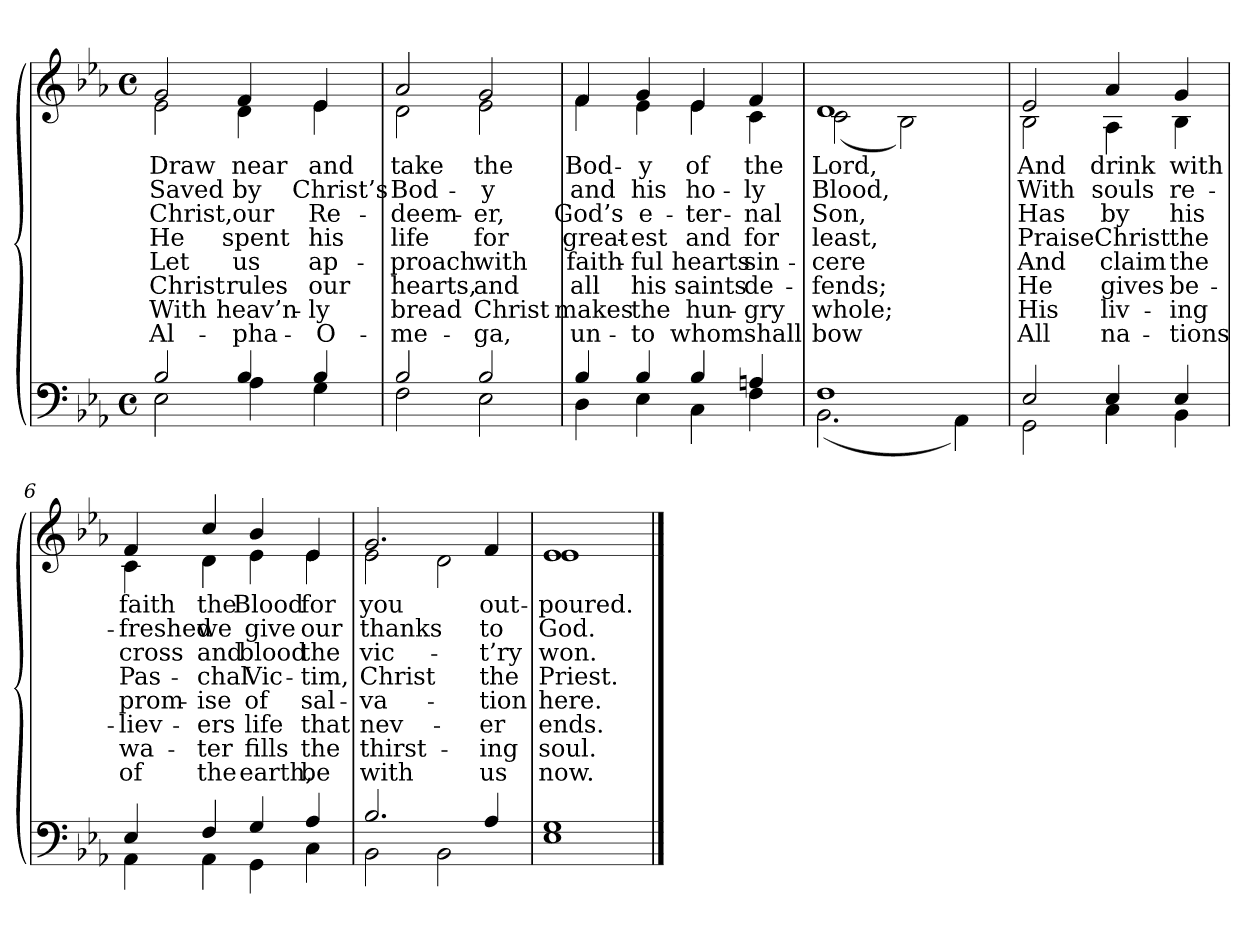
**kern	**kern	**text	**text	**text	**text	**text	**text	**text	**text
*part2	*part1	*part1	*part1	*part1	*part1	*part1	*part1	*part1	*part1
*staff2	*staff1	*staff1	*staff1	*staff1	*staff1	*staff1	*staff1	*staff1	*staff1
*clefF4	*clefG2	*	*	*	*	*	*	*	*
*k[b-e-a-]	*k[b-e-a-]	*	*	*	*	*	*	*	*
*M4/4	*M4/4	*	*	*	*	*	*	*	*
*met(c)	*met(c)	*	*	*	*	*	*	*	*
=1	=1	=1	=1	=1	=1	=1	=1	=1	=1
*^	*	*	*	*	*	*	*	*	*
!	!	!LO:TX:b:i:t=Verse	!	!	!	!	!	!	!	!
!	!	!	!LO:LY:b	!LO:LY:b	!LO:LY:b	!LO:LY:b	!LO:LY:b	!LO:LY:b	!LO:LY:b	!LO:LY:b
*	*	*^	*	*	*	*	*	*	*	*
2B-/	2E-\	2g/	2e-\	Draw	Saved	Christ,	He	Let	Christ	With	Al-
!	!	!	!	!LO:LY:b	!LO:LY:b	!LO:LY:b	!LO:LY:b	!LO:LY:b	!LO:LY:b	!LO:LY:b	!LO:LY:b
4B-/	4A-\	4f/	4d\	near	by	our	spent	us	rules	heav’n-	-pha-
!	!	!	!	!LO:LY:b	!LO:LY:b	!LO:LY:b	!LO:LY:b	!LO:LY:b	!LO:LY:b	!LO:LY:b	!LO:LY:b
4B-/	4G\	4e-/	4e-\	and	Christ’s	Re-	his	ap-	our	-ly	-O-
=2	=2	=2	=2	=2	=2	=2	=2	=2	=2	=2	=2
!	!	!	!	!LO:LY:b	!LO:LY:b	!LO:LY:b	!LO:LY:b	!LO:LY:b	!LO:LY:b	!LO:LY:b	!LO:LY:b
2B-/	2F\	2a-/	2d\	take	Bod-	-deem-	life	-proach	hearts,	bread	-me-
!	!	!	!	!LO:LY:b	!LO:LY:b	!LO:LY:b	!LO:LY:b	!LO:LY:b	!LO:LY:b	!LO:LY:b	!LO:LY:b
2B-/	2E-\	2g/	2e-\	the	-y	-er,	for	with	and	Christ	-ga,
=3	=3	=3	=3	=3	=3	=3	=3	=3	=3	=3	=3
!	!	!	!	!LO:LY:b	!LO:LY:b	!LO:LY:b	!LO:LY:b	!LO:LY:b	!LO:LY:b	!LO:LY:b	!LO:LY:b
4B-/	4D\	4f/	4f\	Bod-	and	God’s	great-	faith-	all	makes	un-
!	!	!	!	!LO:LY:b	!LO:LY:b	!LO:LY:b	!LO:LY:b	!LO:LY:b	!LO:LY:b	!LO:LY:b	!LO:LY:b
4B-/	4E-\	4g/	4e-\	-y	his	e-	-est	-ful	his	the	-to
!	!	!	!	!LO:LY:b	!LO:LY:b	!LO:LY:b	!LO:LY:b	!LO:LY:b	!LO:LY:b	!LO:LY:b	!LO:LY:b
4B-/	4C\	4e-/	4e-\	of	ho-	-ter-	and	hearts	saints	hun-	whom
!	!	!	!	!LO:LY:b	!LO:LY:b	!LO:LY:b	!LO:LY:b	!LO:LY:b	!LO:LY:b	!LO:LY:b	!LO:LY:b
4An/	4F\	4f/	4c\	the	-ly	-nal	for	sin-	de-	-gry	shall
=4	=4	=4	=4	=4	=4	=4	=4	=4	=4	=4	=4
!	!	!	!	!LO:LY:b	!LO:LY:b	!LO:LY:b	!LO:LY:b	!LO:LY:b	!LO:LY:b	!LO:LY:b	!LO:LY:b
1F	(<2.BB-\	1d	(<2c\	Lord,	Blood,	Son,	least,	-cere	-fends;	whole;	bow
.	.	.	2B-\)	.	.	.	.	.	.	.	.
.	4AA-\)	.	.	.	.	.	.	.	.	.	.
!!LO:LB:g=z	!!
=5	=5	=5	=5	=5	=5	=5	=5	=5	=5	=5	=5
!	!	!	!	!LO:LY:b	!LO:LY:b	!LO:LY:b	!LO:LY:b	!LO:LY:b	!LO:LY:b	!LO:LY:b	!LO:LY:b
2E-/	2GG\	2e-/	2B-\	And	With	Has	Praise	And	He	His	All
!	!	!	!	!LO:LY:b	!LO:LY:b	!LO:LY:b	!LO:LY:b	!LO:LY:b	!LO:LY:b	!LO:LY:b	!LO:LY:b
4E-/	4C\	4a-/	4A-\	drink	souls	by	Christ	claim	gives	liv-	na-
!	!	!	!	!LO:LY:b	!LO:LY:b	!LO:LY:b	!LO:LY:b	!LO:LY:b	!LO:LY:b	!LO:LY:b	!LO:LY:b
4E-/	4BB-\	4g/	4B-\	with	re-	his	the	the	be-	-ing	-tions
=6	=6	=6	=6	=6	=6	=6	=6	=6	=6	=6	=6
!	!	!	!	!LO:LY:b	!LO:LY:b	!LO:LY:b	!LO:LY:b	!LO:LY:b	!LO:LY:b	!LO:LY:b	!LO:LY:b
4E-/	4AA-\	4f/	4c\	faith	-freshed	cross	Pas-	prom-	-liev-	wa-	of
!	!	!	!	!LO:LY:b	!LO:LY:b	!LO:LY:b	!LO:LY:b	!LO:LY:b	!LO:LY:b	!LO:LY:b	!LO:LY:b
4F/	4AA-\	4cc/	4d\	the	we	and	-chal	-ise	-ers	-ter	the
!	!	!	!	!LO:LY:b	!LO:LY:b	!LO:LY:b	!LO:LY:b	!LO:LY:b	!LO:LY:b	!LO:LY:b	!LO:LY:b
4G/	4GG\	4b-/	4e-\	Blood	give	blood	Vic-	of	life	fills	earth,
!	!	!	!	!LO:LY:b	!LO:LY:b	!LO:LY:b	!LO:LY:b	!LO:LY:b	!LO:LY:b	!LO:LY:b	!LO:LY:b
4A-/	4C\	4e-/	4e-\	for	our	the	-tim,	sal-	that	the	be
=7	=7	=7	=7	=7	=7	=7	=7	=7	=7	=7	=7
!	!	!	!	!LO:LY:b	!LO:LY:b	!LO:LY:b	!LO:LY:b	!LO:LY:b	!LO:LY:b	!LO:LY:b	!LO:LY:b
2.B-/	2BB-\	2.g/	2e-\	you	thanks	vic-	Christ	-va-	nev-	thirst-	with
.	2BB-\	.	2d\	.	.	.	.	.	.	.	.
!	!	!	!	!LO:LY:b	!LO:LY:b	!LO:LY:b	!LO:LY:b	!LO:LY:b	!LO:LY:b	!LO:LY:b	!LO:LY:b
4A-/	.	4f/	.	out-	to	-t’ry	the	-tion	-er	-ing	us
=8	=8	=8	=8	=8	=8	=8	=8	=8	=8	=8	=8
!	!	!	!	!LO:LY:b	!LO:LY:b	!LO:LY:b	!LO:LY:b	!LO:LY:b	!LO:LY:b	!LO:LY:b	!LO:LY:b
1G	1E-	1e-	1e-	-poured.	God.	won.	Priest.	here.	ends.	soul.	now.
*v	*v	*	*	*	*	*	*	*	*	*	*
*	*v	*v	*	*	*	*	*	*	*	*
==	==	==	==	==	==	==	==	==	==
*-	*-	*-	*-	*-	*-	*-	*-	*-	*-
